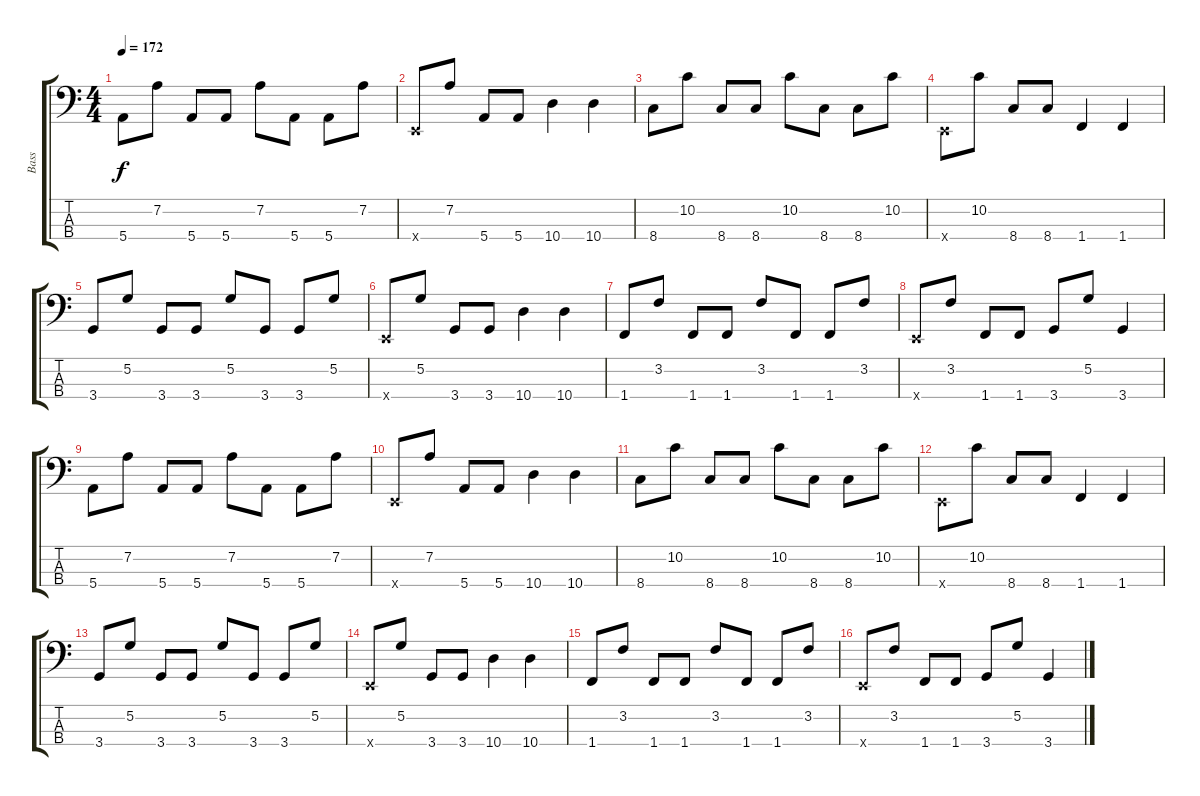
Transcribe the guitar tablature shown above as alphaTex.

\track ("Bass" "Bass") {instrument electricbassfinger}
\staff {score tabs}
\tuning (G2 D2 A1 E1) {hide}
\ts (4 4)
\tempo 172
\clef f4
\ks c
5.4.8{dy f} 7.2.8 5.4.8 5.4.8 7.2.8 5.4.8 5.4.8 7.2.8 |
0.4{x}.8 7.2.8 5.4.8 5.4.8 10.4.4 10.4.4 |
8.4.8 10.2.8 8.4.8 8.4.8 10.2.8 8.4.8 8.4.8 10.2.8 |
0.4{x}.8 10.2.8 8.4.8 8.4.8 1.4.4 1.4.4 |
3.4.8 5.2.8 3.4.8 3.4.8 5.2.8 3.4.8 3.4.8 5.2.8 |
0.4{x}.8 5.2.8 3.4.8 3.4.8 10.4.4 10.4.4 |
1.4.8 3.2.8 1.4.8 1.4.8 3.2.8 1.4.8 1.4.8 3.2.8 |
0.4{x}.8 3.2.8 1.4.8 1.4.8 3.4.8 5.2.8 3.4.4 |
5.4.8 7.2.8 5.4.8 5.4.8 7.2.8 5.4.8 5.4.8 7.2.8 |
0.4{x}.8 7.2.8 5.4.8 5.4.8 10.4.4 10.4.4 |
8.4.8 10.2.8 8.4.8 8.4.8 10.2.8 8.4.8 8.4.8 10.2.8 |
0.4{x}.8 10.2.8 8.4.8 8.4.8 1.4.4 1.4.4 |
3.4.8 5.2.8 3.4.8 3.4.8 5.2.8 3.4.8 3.4.8 5.2.8 |
0.4{x}.8 5.2.8 3.4.8 3.4.8 10.4.4 10.4.4 |
1.4.8 3.2.8 1.4.8 1.4.8 3.2.8 1.4.8 1.4.8 3.2.8 |
0.4{x}.8 3.2.8 1.4.8 1.4.8 3.4.8 5.2.8 3.4.4
